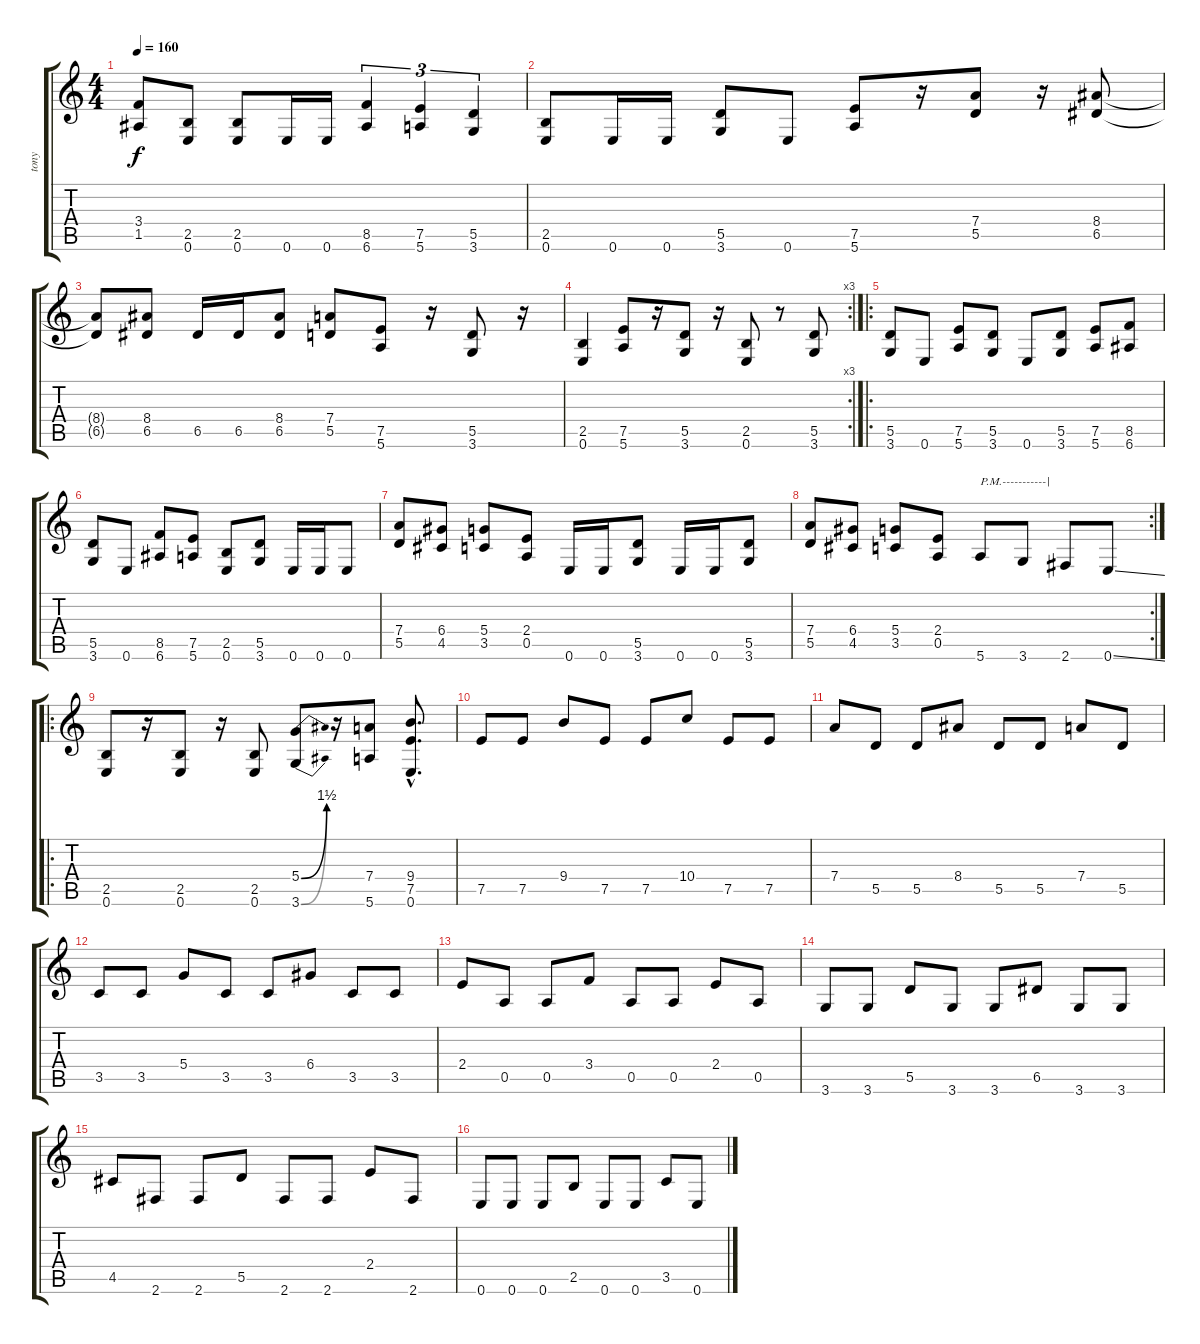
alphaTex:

\track ("tony" "tony") {instrument overdrivenguitar}
\staff {score tabs}
\tuning (E4 B3 G3 D3 A2 E2) {hide}
\ts (4 4)
\tempo 160
\clef g2
\ks c
(3.4{t} 1.5{t}).8{dy f} (2.5 0.6).8 (2.5 0.6).8 0.6.16 0.6.16 (8.5 6.6).4{tu (3 2)} (7.5 5.6).4{tu (3 2)} (5.5 3.6).4{tu (3 2)} |
(2.5 0.6).8 0.6.16 0.6.16 (5.5 3.6).8 0.6.8 (7.5 5.6).8 r.16 (7.4 5.5).8 r.16 (8.4 6.5).8 |
(8.4{t} 6.5{t}).8 (8.4 6.5).8 6.5.16 6.5.16 (8.4 6.5).8 (7.4 5.5).8 (7.5 5.6).8 r.16 (5.5 3.6).8 r.16 |
\rc 3
(2.5 0.6).4 (7.5 5.6).8 r.16 (5.5 3.6).8 r.16 (2.5 0.6).8 r.8 (5.5 3.6).8 |
\ro
(5.5 3.6).8 0.6.8 (7.5 5.6).8 (5.5 3.6).8 0.6.8 (5.5 3.6).8 (7.5 5.6).8 (8.5 6.6).8 |
(5.5 3.6).8 0.6.8 (8.5 6.6).8 (7.5 5.6).8 (2.5 0.6).8 (5.5 3.6).8 0.6.16 0.6.16 0.6.8 |
(7.4 5.5).8 (6.4 4.5).8 (5.4 3.5).8 (2.4 0.5).8 0.6.16 0.6.16 (5.5 3.6).8 0.6.16 0.6.16 (5.5 3.6).8 |
\rc 2
(7.4 5.5).8 (6.4 4.5).8 (5.4 3.5).8 (2.4 0.5).8 5.6.8{txt "P.M.-----------|"} 3.6.8 2.6.8 0.6{ss}.8 |
\ro
(2.5 0.6).8 r.16 (2.5 0.6).8 r.16 (2.5 0.6).8 (5.4{be (bend 0 0 60 6)} 3.6{be (bend 0 0 60 6)}).8 r.16 (7.4 5.6).8 (9.4{hac} 7.5{hac} 0.6{hac}).8{d} |
7.5.8 7.5.8 9.4.8 7.5.8 7.5.8 10.4.8 7.5.8 7.5.8 |
7.4.8 5.5.8 5.5.8 8.4.8 5.5.8 5.5.8 7.4.8 5.5.8 |
3.5.8 3.5.8 5.4.8 3.5.8 3.5.8 6.4.8 3.5.8 3.5.8 |
2.4.8 0.5.8 0.5.8 3.4.8 0.5.8 0.5.8 2.4.8 0.5.8 |
3.6.8 3.6.8 5.5.8 3.6.8 3.6.8 6.5.8 3.6.8 3.6.8 |
4.5.8 2.6.8 2.6.8 5.5.8 2.6.8 2.6.8 2.4.8 2.6.8 |
0.6.8 0.6.8 0.6.8 2.5.8 0.6.8 0.6.8 3.5.8 0.6.8
